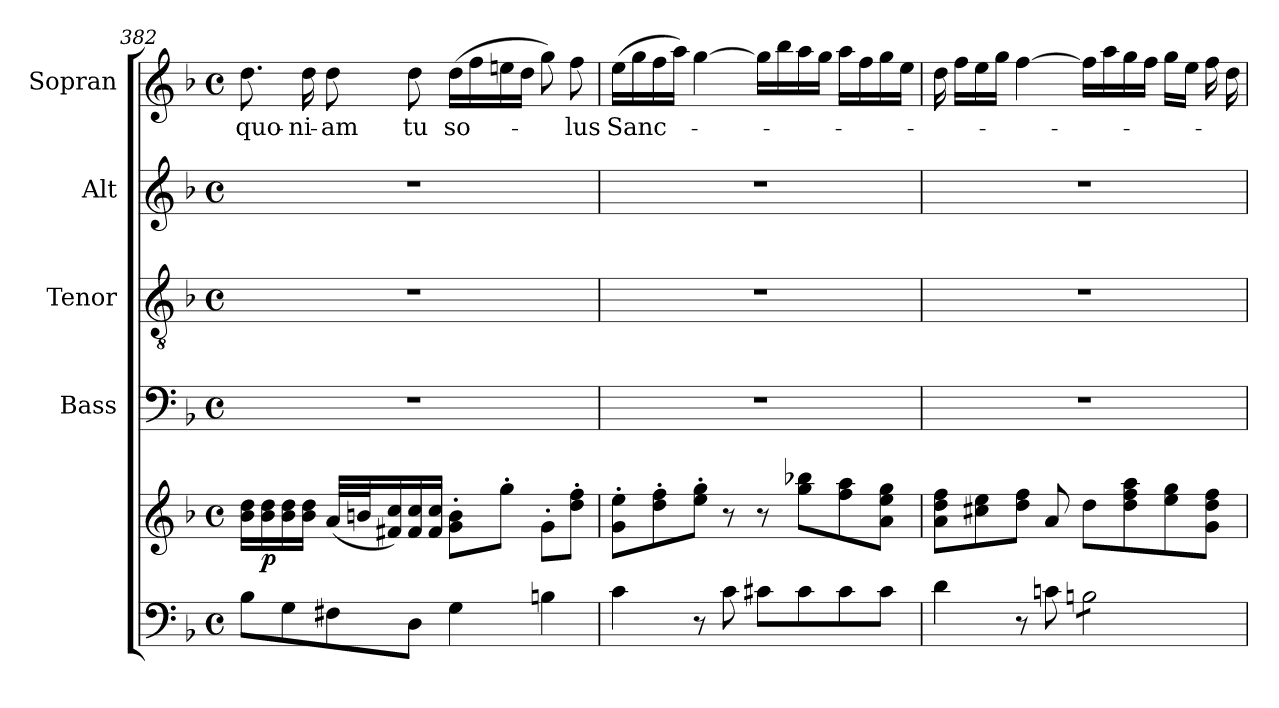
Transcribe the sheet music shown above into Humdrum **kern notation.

**kern	**kern	**dynam	**kern	**kern	**kern	**kern	**text
*part5	*part5	*part5	*part4	*part3	*part2	*part1	*part1
*staff6	*staff5	*staff5/6	*staff4	*staff3	*staff2	*staff1	*staff1
*	*	*	*I"Bass	*I"Tenor	*I"Alt	*I"Sopran	*
*	*	*	*I'B.	*I'T.	*I'A.	*I'S.	*
*clefF4	*clefG2	*	*clefF4	*clefGv2	*clefG2	*clefG2	*
*k[b-]	*k[b-]	*	*k[b-]	*k[b-]	*k[b-]	*k[b-]	*
*F:	*F:	*	*F:	*F:	*F:	*F:	*
*M4/4	*M4/4	*	*M4/4	*M4/4	*M4/4	*M4/4	*
*met(c)	*met(c)	*	*met(c)	*met(c)	*met(c)	*met(c)	*
=382	=382	=382	=382	=382	=382	=382	=382
!	!	!	!	!	!	!	!LO:LY:b
8B-\L	16b-\ 16dd\LL	.	1r	1r	1r	8.dd\	quo-
!	!	!LO:DY:b	!	!	!	!	!
.	16b-\ 16dd\	p	.	.	.	.	.
8G\	16b-\ 16dd\	.	.	.	.	.	.
!	!	!	!	!	!	!	!LO:LY:b
.	16b-\ 16dd\JJ	.	.	.	.	16dd\	-ni-
!	!	!	!	!	!	!	!LO:LY:b
8F#X\	(<32a/LLL	.	.	.	.	8dd\	-am
.	32bn/J	.	.	.	.	.	.
.	16f#X/ 16cc/)	.	.	.	.	.	.
!	!	!	!	!	!	!	!LO:LY:b
8D\J	16f#/ 16cc/	.	.	.	.	8dd\	tu
.	16f#/ 16cc/JJ	.	.	.	.	.	.
!	!	!	!	!	!	!	!LO:LY:b
4G\	8g\'> 8b\'>L	.	.	.	.	(>16dd\LL	so-
.	.	.	.	.	.	16ff\	.
.	8gg'>\J	.	.	.	.	16een\	.
.	.	.	.	.	.	16dd\JJ	.
4Bn\	8g'>\L	.	.	.	.	8gg\)	.
!	!	!	!	!	!	!	!LO:LY:b
.	8dd\'> 8ff\'>J	.	.	.	.	8ff\	-lus
!!LO:LB:g=z
=383	=383	=383	=383	=383	=383	=383	=383
!	!	!	!	!	!	!	!LO:LY:b
4c\	8g\'> 8ee\'>L	.	1r	1r	1r	(>16ee\LL	Sanc-
.	.	.	.	.	.	16gg\	.
.	8dd\'> 8ff\'>	.	.	.	.	16ff\	.
.	.	.	.	.	.	16aa\JJ)	.
8r	8ee\'> 8gg\'>J	.	.	.	.	[4gg\	.
8c\	8r	.	.	.	.	.	.
8c#X\L	8r	.	.	.	.	16gg\LL]	.
.	.	.	.	.	.	16bb-\	.
8c#\	8gg\ 8bb-X\L	.	.	.	.	16aa\	.
.	.	.	.	.	.	16gg\JJ	.
8c#\	8ff\ 8aa\	.	.	.	.	16aa\LL	.
.	.	.	.	.	.	16ff\	.
8c#\J	8a\ 8ee\ 8gg\J	.	.	.	.	16gg\	.
.	.	.	.	.	.	16ee\JJ	.
=384	=384	=384	=384	=384	=384	=384	=384
4d\	8a\ 8dd\ 8ff\L	.	1r	1r	1r	16dd\	.
.	.	.	.	.	.	16ff\LL	.
.	8cc#X\ 8ee\	.	.	.	.	16ee\	.
.	.	.	.	.	.	16gg\JJ	.
8r	8dd\ 8ff\J	.	.	.	.	[4ff\	.
8cn\	8a/	.	.	.	.	.	.
*tremolo	*	*	*	*	*	*	*
8Bn\L	8dd\L	.	.	.	.	16ff\LL]	.
.	.	.	.	.	.	16aa\	.
8Bn\	8dd\ 8ff\ 8aa\	.	.	.	.	16gg\	.
.	.	.	.	.	.	16ff\JJ	.
8Bn\	8ee\ 8gg\	.	.	.	.	16gg\LL	.
.	.	.	.	.	.	16ee\JJ	.
8Bn\J	8g\ 8dd\ 8ff\J	.	.	.	.	16ff\	.
*Xtremolo	*	*	*	*	*	*	*
.	.	.	.	.	.	16dd\	.
=	=	=	=	=	=	=	=
*-	*-	*-	*-	*-	*-	*-	*-
